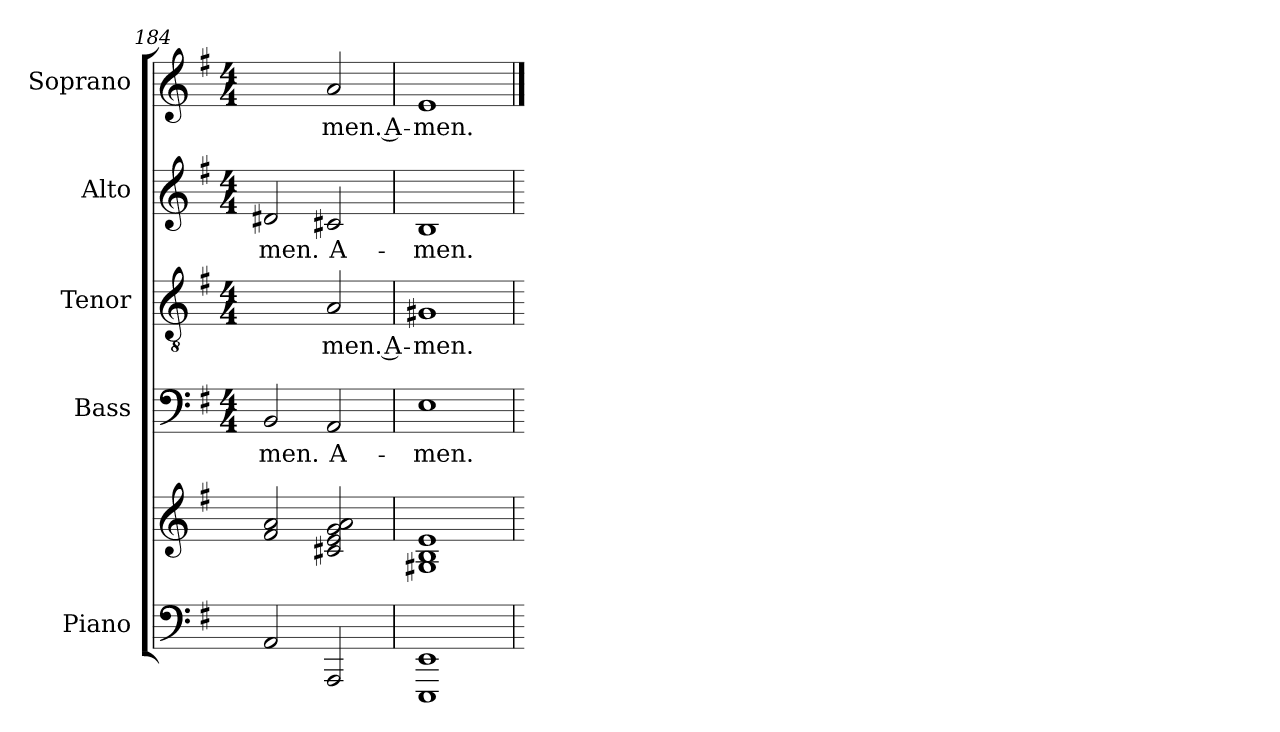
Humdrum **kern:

**kern	**kern	**kern	**text	**kern	**text	**kern	**text	**kern	**text
*part5	*part5	*part4	*part4	*part3	*part3	*part2	*part2	*part1	*part1
*staff6	*staff5	*staff4	*staff4	*staff3	*staff3	*staff2	*staff2	*staff1	*staff1
*I"Piano	*	*I"Bass	*	*I"Tenor	*	*I"Alto	*	*I"Soprano	*
*	*	*I'B.	*	*I'T.	*	*I'A.	*	*I'S.	*
*clefF4	*clefG2	*clefF4	*	*clefGv2	*	*clefG2	*	*clefG2	*
*k[f#]	*k[f#]	*k[f#]	*	*k[f#]	*	*k[f#]	*	*k[f#]	*
*G:	*G:	*G:	*	*G:	*	*G:	*	*G:	*
*	*	*M4/4	*	*M4/4	*	*M4/4	*	*M4/4	*
=184	=184	=184	=184	=184	=184	=184	=184	=184	=184
!	!	!	!LO:LY:b:cj	!	!	!	!LO:LY:b:cj	!	!
2AA/	2f#/ 2a/	2BB/	-men.	2ryy	.	2d#X/	-men.	2ryy	.
!	!	!	!LO:LY:b:cj	!	!LO:LY:b:rj	!	!LO:LY:b:cj	!	!LO:LY:b:rj
2AAA/	2e/ 2c#X/ 2g/ 2a/	2AA/	A-	2A/	-men. A-	2c#X/	A-	2a/	-men. A-
=185	=185	=185	=185	=185	=185	=185	=185	=185	=185
!	!	!	!LO:LY:b:cj	!	!LO:LY:b:cj	!	!LO:LY:b:cj	!	!LO:LY:b:cj
1EE 1EEE	1B 1G#X 1e	1E	-men.	1G#X	-men.	1B	-men.	1e	-men.
=	=	=	==	=	==	=	==	==	==
*-	*-	*-	*-	*-	*-	*-	*-	*-	*-
